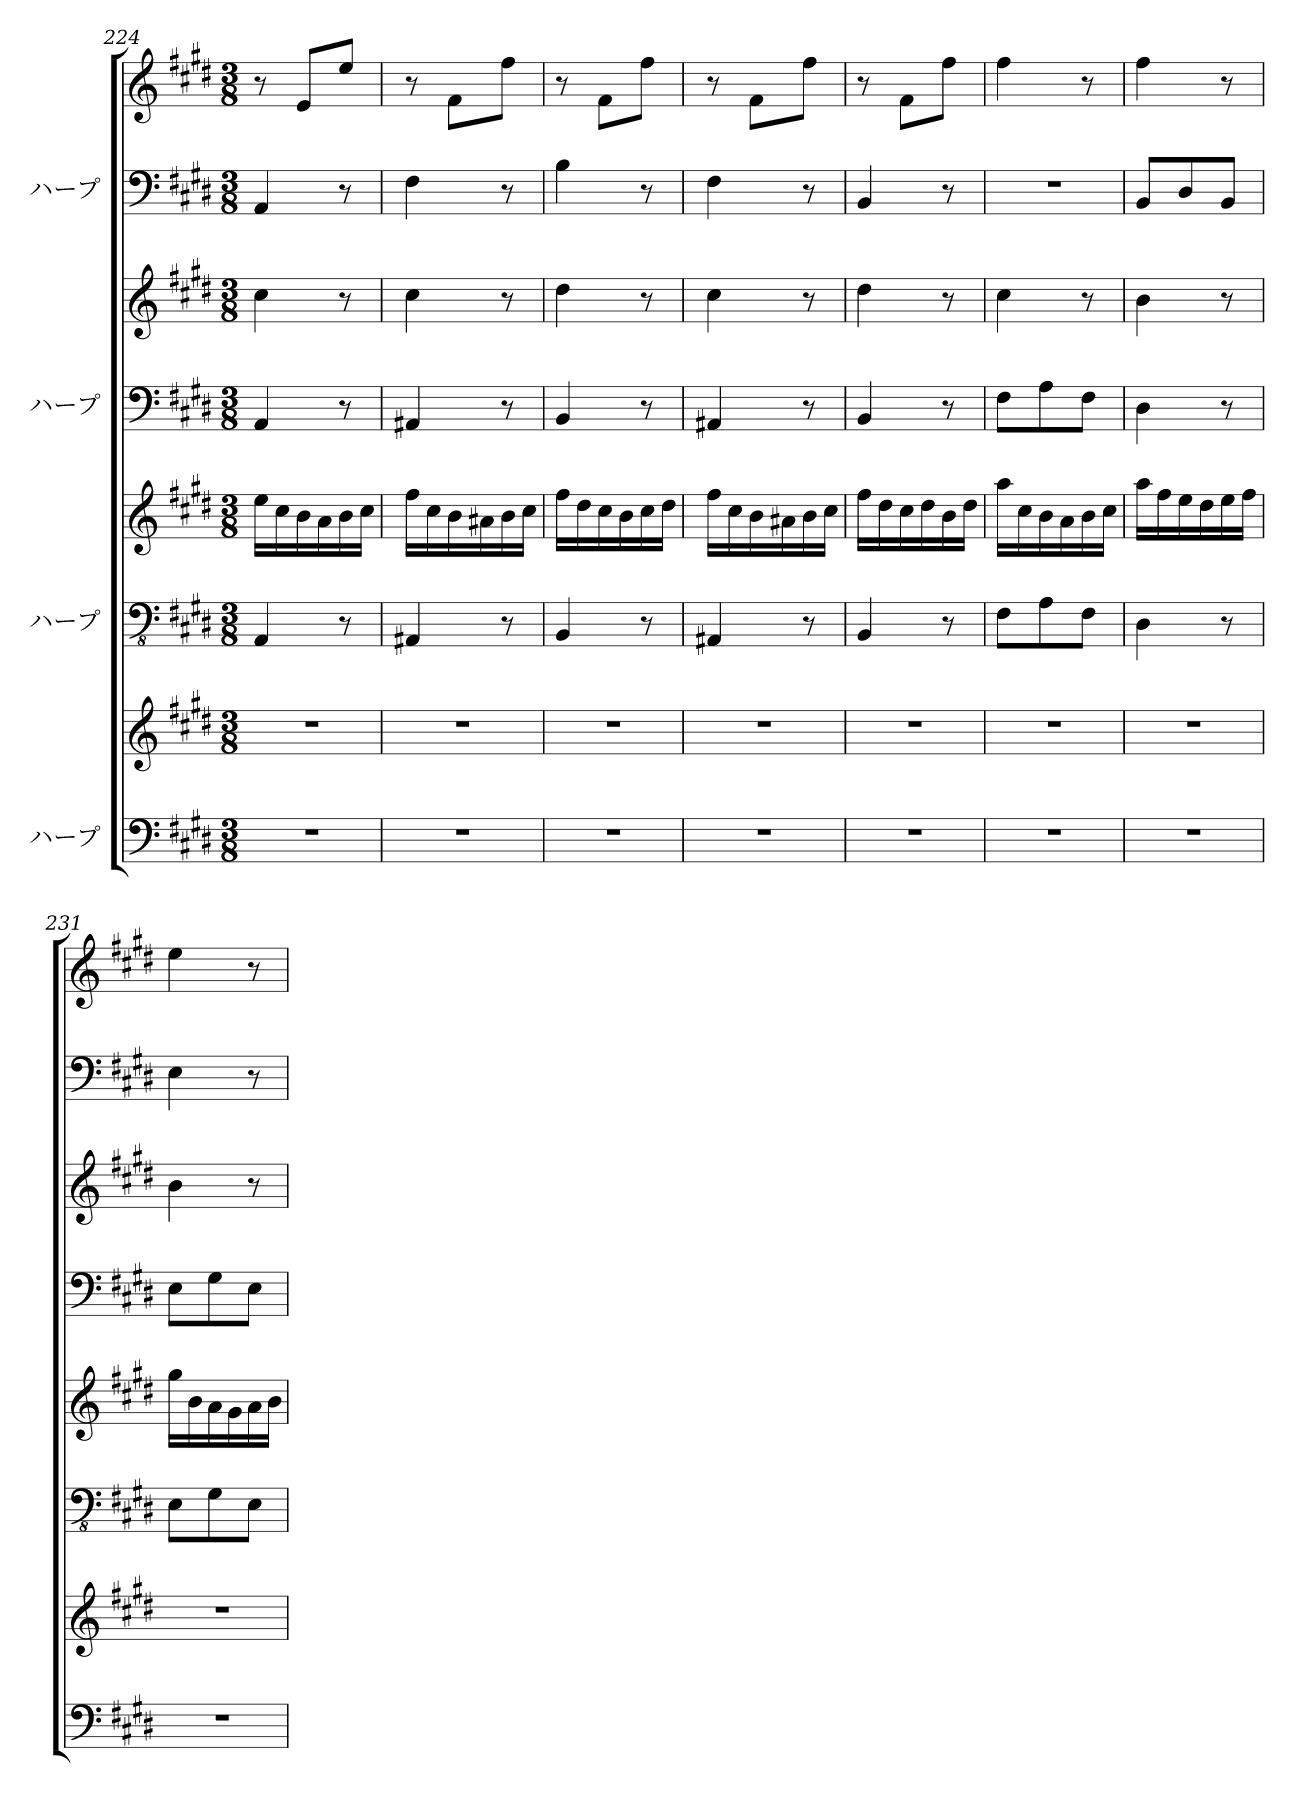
**kern	**kern	**kern	**kern	**kern	**kern	**kern	**kern
*part4	*part4	*part3	*part3	*part2	*part2	*part1	*part1
*staff8	*staff7	*staff6	*staff5	*staff4	*staff3	*staff2	*staff1
*I"ハープ	*	*I"ハープ	*	*I"ハープ	*	*I"ハープ	*
*clefF4	*clefG2	*clefFv4	*clefG2	*clefF4	*clefG2	*clefF4	*clefG2
*k[f#c#g#d#]	*k[f#c#g#d#]	*k[f#c#g#d#]	*k[f#c#g#d#]	*k[f#c#g#d#]	*k[f#c#g#d#]	*k[f#c#g#d#]	*k[f#c#g#d#]
*M3/8	*M3/8	*M3/8	*M3/8	*M3/8	*M3/8	*M3/8	*M3/8
=224	=224	=224	=224	=224	=224	=224	=224
4.r	4.r	4AAA/	16ee\LL	4AA/	4cc#\	4AA/	8r
.	.	.	16cc#\	.	.	.	.
.	.	.	16b\	.	.	.	8e/L
.	.	.	16a\	.	.	.	.
.	.	8r	16b\	8r	8r	8r	8ee/J
.	.	.	16cc#\JJ	.	.	.	.
=225	=225	=225	=225	=225	=225	=225	=225
4.r	4.r	4AAA#X/	16ff#\LL	4AA#X/	4cc#\	4F#\	8r
.	.	.	16cc#\	.	.	.	.
.	.	.	16b\	.	.	.	8f#\L
.	.	.	16a#X\	.	.	.	.
.	.	8r	16b\	8r	8r	8r	8ff#\J
.	.	.	16cc#\JJ	.	.	.	.
=226	=226	=226	=226	=226	=226	=226	=226
4.r	4.r	4BBB/	16ff#\LL	4BB/	4dd#\	4B\	8r
.	.	.	16dd#\	.	.	.	.
.	.	.	16cc#\	.	.	.	8f#\L
.	.	.	16b\	.	.	.	.
.	.	8r	16cc#\	8r	8r	8r	8ff#\J
.	.	.	16dd#\JJ	.	.	.	.
=227	=227	=227	=227	=227	=227	=227	=227
4.r	4.r	4AAA#X/	16ff#\LL	4AA#X/	4cc#\	4F#\	8r
.	.	.	16cc#\	.	.	.	.
.	.	.	16b\	.	.	.	8f#\L
.	.	.	16a#X\	.	.	.	.
.	.	8r	16b\	8r	8r	8r	8ff#\J
.	.	.	16cc#\JJ	.	.	.	.
=228	=228	=228	=228	=228	=228	=228	=228
4.r	4.r	4BBB/	16ff#\LL	4BB/	4dd#\	4BB/	8r
.	.	.	16dd#\	.	.	.	.
.	.	.	16cc#\	.	.	.	8f#\L
.	.	.	16dd#\	.	.	.	.
.	.	8r	16b\	8r	8r	8r	8ff#\J
.	.	.	16dd#\JJ	.	.	.	.
!!LO:PB:g=z
=229	=229	=229	=229	=229	=229	=229	=229
4.r	4.r	8FF#\L	16aa\LL	8F#\L	4cc#\	4.r	4ff#\
.	.	.	16cc#\	.	.	.	.
.	.	8AA\	16b\	8A\	.	.	.
.	.	.	16a\	.	.	.	.
.	.	8FF#\J	16b\	8F#\J	8r	.	8r
.	.	.	16cc#\JJ	.	.	.	.
=230	=230	=230	=230	=230	=230	=230	=230
4.r	4.r	4DD#\	16aa\LL	4D#\	4b\	8BB/L	4ff#\
.	.	.	16ff#\	.	.	.	.
.	.	.	16ee\	.	.	8D#/	.
.	.	.	16dd#\	.	.	.	.
.	.	8r	16ee\	8r	8r	8BB/J	8r
.	.	.	16ff#\JJ	.	.	.	.
=231	=231	=231	=231	=231	=231	=231	=231
4.r	4.r	8EE\L	16gg#\LL	8E\L	4b\	4E\	4ee\
.	.	.	16b\	.	.	.	.
.	.	8GG#\	16a\	8G#\	.	.	.
.	.	.	16g#\	.	.	.	.
.	.	8EE\J	16a\	8E\J	8r	8r	8r
.	.	.	16b\JJ	.	.	.	.
=	=	=	=	=	=	=	=
*-	*-	*-	*-	*-	*-	*-	*-
